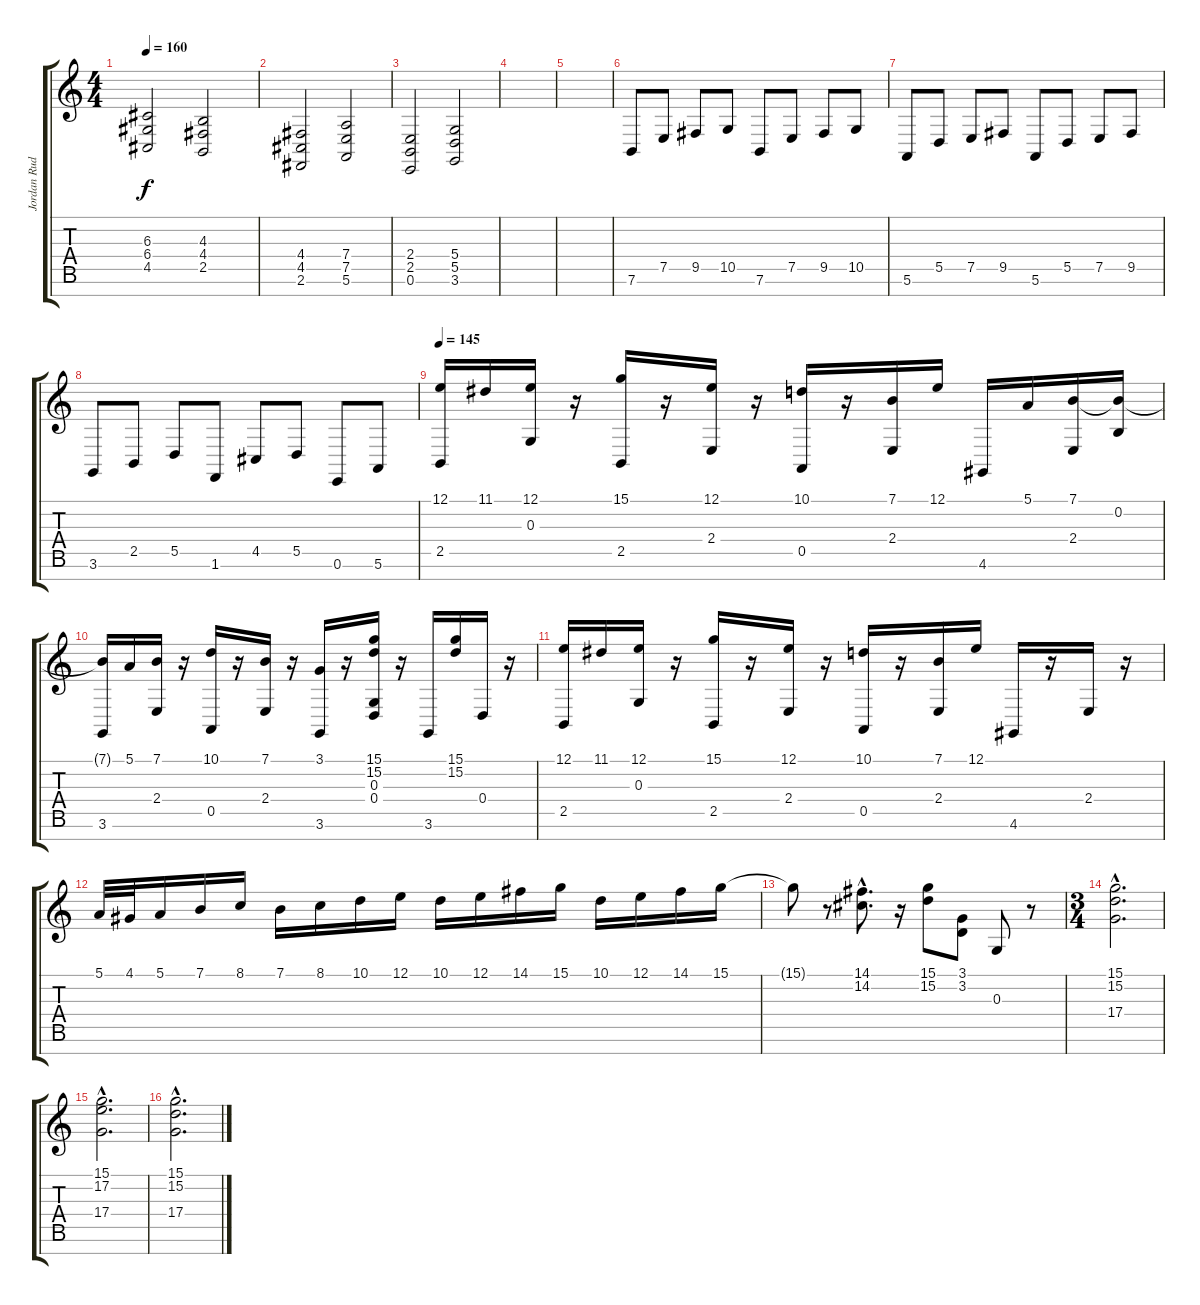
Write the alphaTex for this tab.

\track ("Jordan Rudess Lead 1" "Jordan Rud") {instrument lead2sawtooth}
\staff {score tabs}
\tuning (E4 B3 G3 D3 A2 E2 B1) {hide}
\ts (4 4)
\tempo 160
\clef g2
\ks c
(6.3 6.4 4.5).2{dy f volume 8} (4.3 4.4 2.5).2 |
(4.4 4.5 2.6).2 (7.4 7.5 5.6).2 |
(2.4 2.5 0.6).2 (5.4 5.5 3.6).2 |
|
|
7.6.8{volume 8 instrument lead8bassandlead} 7.5.8 9.5.8 10.5.8 7.6.8 7.5.8 9.5.8 10.5.8 |
5.6.8 5.5.8 7.5.8 9.5.8 5.6.8 5.5.8 7.5.8 9.5.8 |
3.6.8 2.5.8 5.5.8 1.6.8 4.5.8 5.5.8 0.6.8 5.6.8 |
\tempo 145
(12.1 2.5).16{volume 16 instrument honkytonkpiano} 11.1.16 (12.1 0.3).16 r.16 (15.1 2.5).16 r.16 (12.1 2.4).16 r.16 (10.1 0.5).16 r.16 (7.1 2.4).16 12.1.16 4.6.16 5.1.16 (7.1 2.4).16 (7.1{t} 0.2).16 |
(7.1{t} 3.6).16 5.1.16 (7.1 2.4).16 r.16 (10.1 0.5).16 r.16 (7.1 2.4).16 r.16 (3.1 3.6).16 r.16 (15.1 15.2 0.3 0.4).16 r.16 3.6.16 (15.1 15.2).16 0.4.16 r.16 |
(12.1 2.5).16 11.1.16 (12.1 0.3).16 r.16 (15.1 2.5).16 r.16 (12.1 2.4).16 r.16 (10.1 0.5).16 r.16 (7.1 2.4).16 12.1.16 4.6.16 r.16 2.4.16 r.16 |
5.1.32 4.1.32 5.1.16 7.1.16 8.1.16 7.1.16 8.1.16 10.1.16 12.1.16 10.1.16 12.1.16 14.1.16 15.1.16 10.1.16 12.1.16 14.1.16 15.1.16 |
15.1{t}.8 r.8 (14.1{hac} 14.2{hac}).8{d} r.16 (15.1 15.2).8 (3.1 3.2).8 0.3.8 r.8 |
\ts (3 4)
(15.1{hac} 15.2{hac} 17.4{hac}).2{d volume 10 instrument rockorgan} |
(15.1{hac} 17.2{hac} 17.4{hac}).2{d} |
(15.1{hac} 15.2{hac} 17.4{hac}).2{d}
